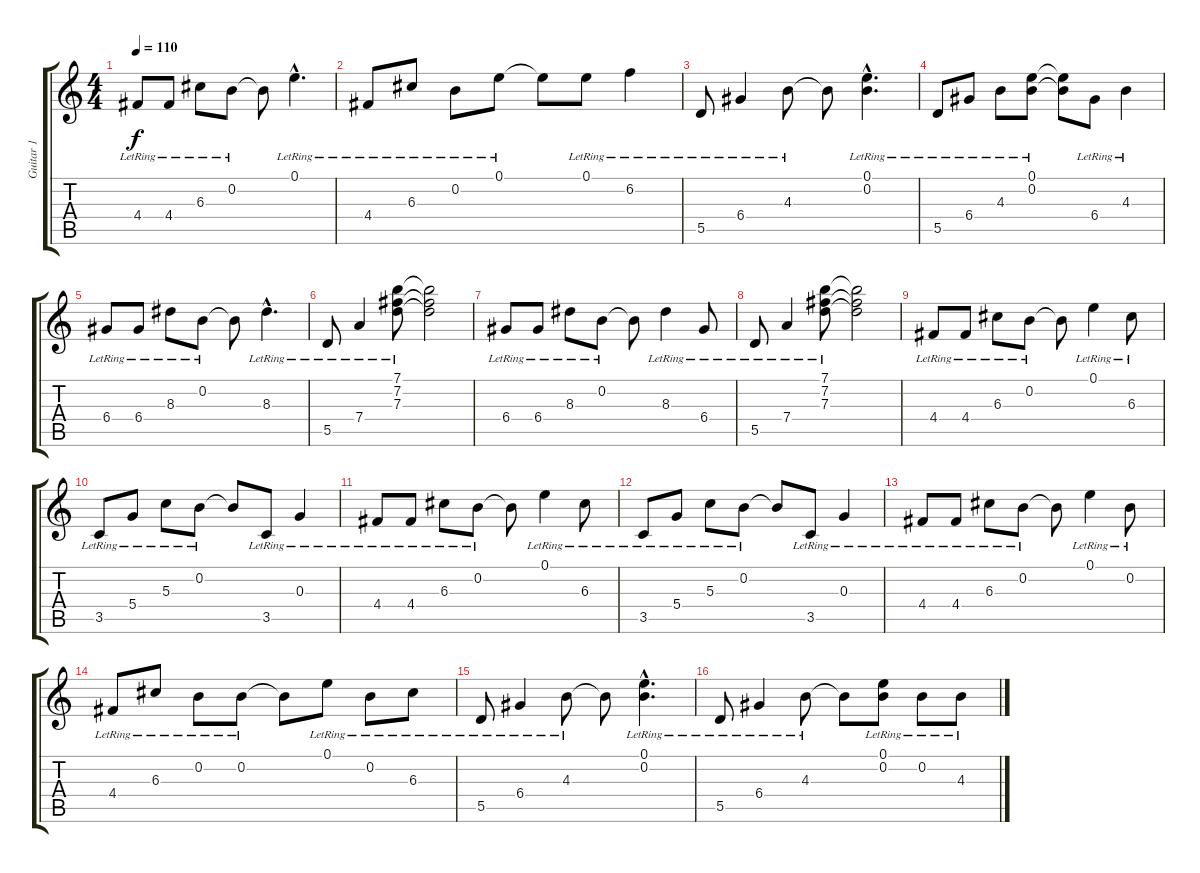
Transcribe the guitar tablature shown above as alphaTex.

\track ("Guitar 1" "Guitar 1") {instrument overdrivenguitar}
\staff {score tabs}
\tuning (E4 B3 G3 D3 A2 E2) {hide}
\ts (4 4)
\tempo 110
\clef g2
\ks c
4.4{lr}.8{dy f instrument overdrivenguitar} 4.4{lr}.8 6.3{lr}.8 0.2{lr}.8 0.2{t}.8 0.1{hac lr}.4{d} |
4.4{lr}.8 6.3{lr}.8 0.2{lr}.8 0.1{lr}.8 0.1{t}.8 0.1{lr}.8 6.2{lr}.4 |
5.5{lr}.8 6.4{lr}.4 4.3{lr}.8 4.3{t}.8 (0.1{hac lr} 0.2{hac lr}).4{d} |
5.5{lr}.8 6.4{lr}.8 4.3{lr}.8 (0.1{lr} 0.2{lr}).8 (0.1{t} 0.2{t}).8 6.4{lr}.8 4.3{lr}.4 |
6.4{lr}.8 6.4{lr}.8 8.3{lr}.8 0.2{lr}.8 0.2{t}.8 8.3{hac lr}.4{d} |
5.5{lr}.8 7.4{lr}.4 (7.1{lr} 7.2{lr} 7.3{lr}).8 (7.1{t} 7.2{t} 7.3{t}).2 |
6.4{lr}.8 6.4{lr}.8 8.3{lr}.8 0.2{lr}.8 0.2{t}.8 8.3{lr}.4 6.4{lr}.8 |
5.5{lr}.8 7.4{lr}.4 (7.1{lr} 7.2{lr} 7.3{lr}).8 (7.1{t} 7.2{t} 7.3{t}).2 |
4.4{lr}.8 4.4{lr}.8 6.3{lr}.8 0.2{lr}.8 0.2{t}.8 0.1{lr}.4 6.3{lr}.8 |
3.5{lr}.8 5.4{lr}.8 5.3{lr}.8 0.2{lr}.8 0.2{t}.8 3.5{lr}.8 0.3{lr}.4 |
4.4{lr}.8 4.4{lr}.8 6.3{lr}.8 0.2{lr}.8 0.2{t}.8 0.1{lr}.4 6.3{lr}.8 |
3.5{lr}.8 5.4{lr}.8 5.3{lr}.8 0.2{lr}.8 0.2{t}.8 3.5{lr}.8 0.3{lr}.4 |
4.4{lr}.8 4.4{lr}.8 6.3{lr}.8 0.2{lr}.8 0.2{t}.8 0.1{lr}.4 0.2{lr}.8 |
4.4{lr}.8 6.3{lr}.8 0.2{lr}.8 0.2{lr}.8 0.2{t}.8 0.1{lr}.8 0.2{lr}.8 6.3{lr}.8 |
5.5{lr}.8 6.4{lr}.4 4.3{lr}.8 4.3{t}.8 (0.1{hac lr} 0.2{hac lr}).4{d} |
5.5{lr}.8 6.4{lr}.4 4.3{lr}.8 4.3{t}.8 (0.1{lr} 0.2{lr}).8 0.2{lr}.8 4.3{lr}.8
